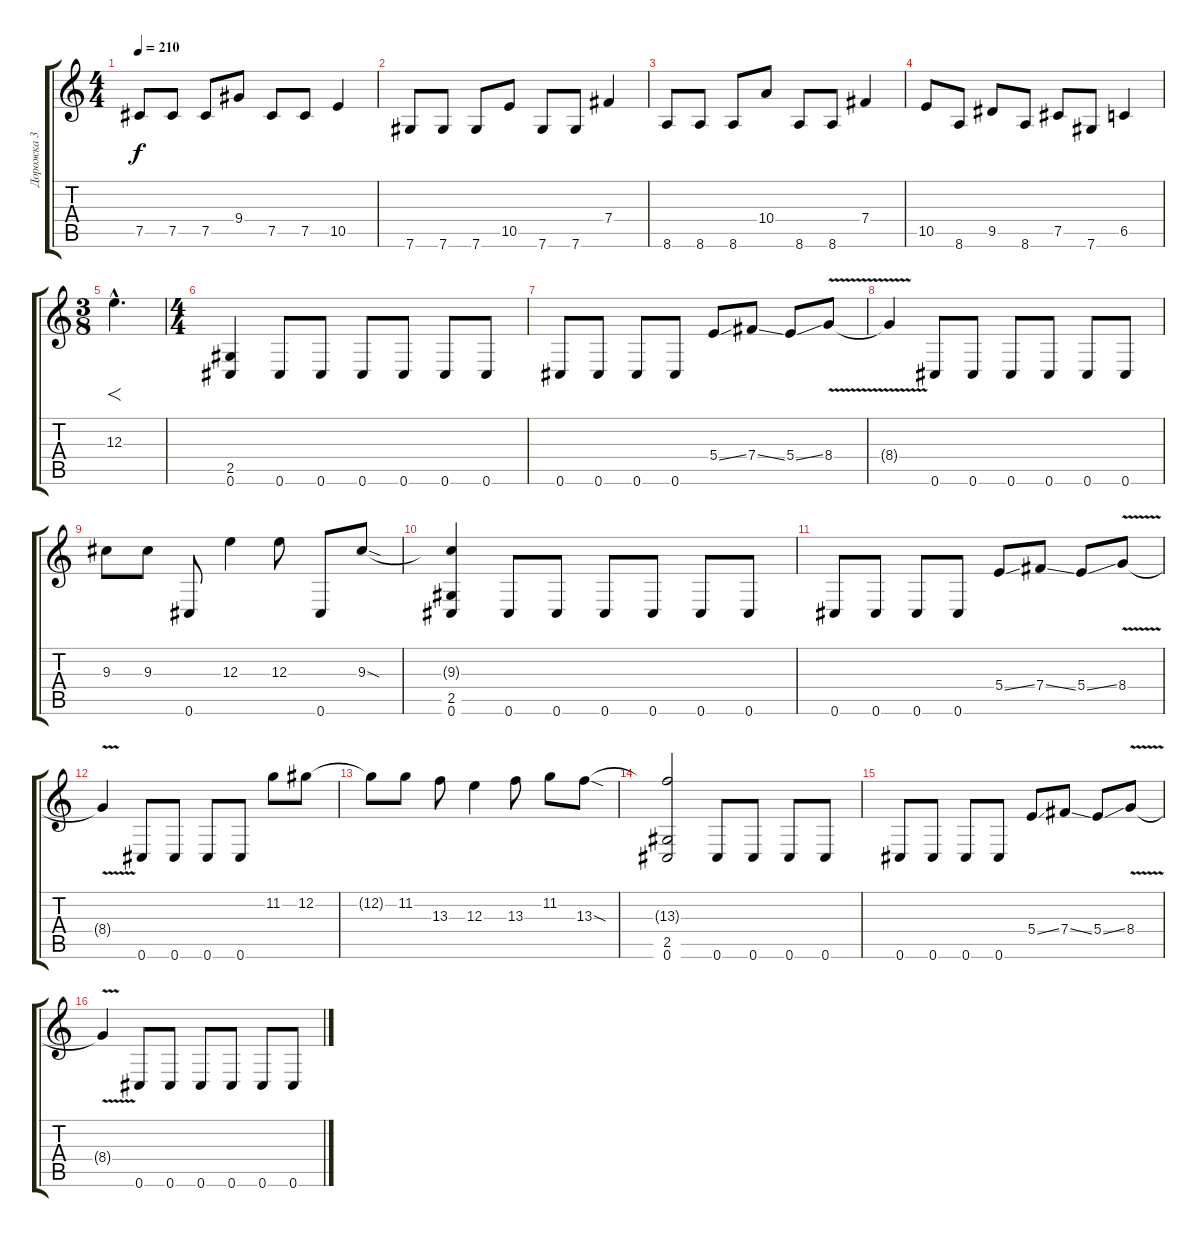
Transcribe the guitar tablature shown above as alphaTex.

\track ("Дорожка 3" "Дорожка 3") {instrument distortionguitar}
\staff {score tabs}
\tuning (Db4 Ab3 E3 B2 Gb2 Db2) {hide}
\ts (4 4)
\tempo 210
\clef g2
\ks c
7.5.8{dy f} 7.5.8 7.5.8 9.4.8 7.5.8 7.5.8 10.5.4 |
7.6.8 7.6.8 7.6.8 10.5.8 7.6.8 7.6.8 7.4.4 |
8.6.8 8.6.8 8.6.8 10.4.8 8.6.8 8.6.8 7.4.4 |
10.5.8 8.6.8 9.5.8 8.6.8 7.5.8 7.6.8 6.5.4 |
\ts (3 8)
12.3{hac}.4{f d} |
\ts (4 4)
(2.5 0.6).4 0.6.8 0.6.8 0.6.8 0.6.8 0.6.8 0.6.8 |
0.6.8 0.6.8 0.6.8 0.6.8 5.4{ss}.8 7.4{ss}.8 5.4{ss}.8 8.4{v}.8 |
8.4{t}.4 0.6.8 0.6.8 0.6.8 0.6.8 0.6.8 0.6.8 |
9.3.8 9.3.8 0.6.8 12.3.4 12.3.8 0.6.8 9.3{sod}.8 |
(9.3{t} 2.5 0.6).4 0.6.8 0.6.8 0.6.8 0.6.8 0.6.8 0.6.8 |
0.6.8 0.6.8 0.6.8 0.6.8 5.4{ss}.8 7.4{ss}.8 5.4{ss}.8 8.4{v}.8 |
8.4{t}.4 0.6.8 0.6.8 0.6.8 0.6.8 11.2.8 12.2.8 |
12.2{t}.8 11.2.8 13.3.8 12.3.4 13.3.8 11.2.8 13.3{sod}.8 |
(13.3{t} 2.5 0.6).2 0.6.8 0.6.8 0.6.8 0.6.8 |
0.6.8 0.6.8 0.6.8 0.6.8 5.4{ss}.8 7.4{ss}.8 5.4{ss}.8 8.4{v}.8 |
8.4{t}.4 0.6.8 0.6.8 0.6.8 0.6.8 0.6.8 0.6.8
